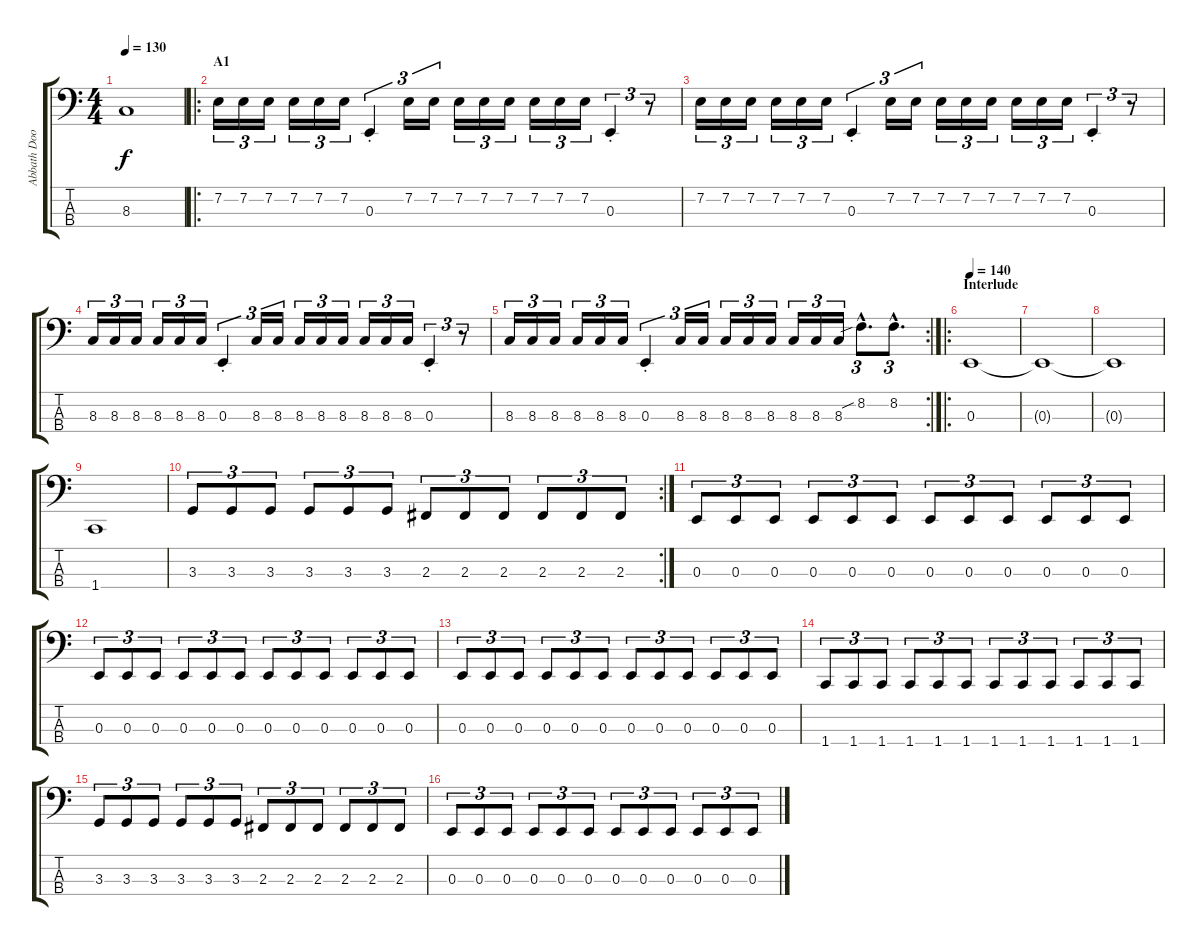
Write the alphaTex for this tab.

\track ("Abbath Doom Occulta (Bass)" "Abbath Doo") {instrument electricbasspick}
\staff {score tabs}
\tuning (D2 A1 E1 B0) {hide}
\ts (4 4)
\tempo 130
\clef f4
\ks c
8.3.1{dy f} |
\ro
\section ("" "A1")
7.2.16{tu (3 2)} 7.2.16{tu (3 2)} 7.2.16{tu (3 2)} 7.2.16{tu (3 2)} 7.2.16{tu (3 2)} 7.2.16{tu (3 2)} 0.3{st}.4{tu (3 2)} 7.2.16{tu (3 2)} 7.2.16{tu (3 2)} 7.2.16{tu (3 2)} 7.2.16{tu (3 2)} 7.2.16{tu (3 2)} 7.2.16{tu (3 2)} 7.2.16{tu (3 2)} 7.2.16{tu (3 2)} 0.3{st}.4{tu (3 2)} r.8{tu (3 2)} |
7.2.16{tu (3 2)} 7.2.16{tu (3 2)} 7.2.16{tu (3 2)} 7.2.16{tu (3 2)} 7.2.16{tu (3 2)} 7.2.16{tu (3 2)} 0.3{st}.4{tu (3 2)} 7.2.16{tu (3 2)} 7.2.16{tu (3 2)} 7.2.16{tu (3 2)} 7.2.16{tu (3 2)} 7.2.16{tu (3 2)} 7.2.16{tu (3 2)} 7.2.16{tu (3 2)} 7.2.16{tu (3 2)} 0.3{st}.4{tu (3 2)} r.8{tu (3 2)} |
8.3.16{tu (3 2)} 8.3.16{tu (3 2)} 8.3.16{tu (3 2)} 8.3.16{tu (3 2)} 8.3.16{tu (3 2)} 8.3.16{tu (3 2)} 0.3{st}.4{tu (3 2)} 8.3.16{tu (3 2)} 8.3.16{tu (3 2)} 8.3.16{tu (3 2)} 8.3.16{tu (3 2)} 8.3.16{tu (3 2)} 8.3.16{tu (3 2)} 8.3.16{tu (3 2)} 8.3.16{tu (3 2)} 0.3{st}.4{tu (3 2)} r.8{tu (3 2)} |
\rc 2
8.3.16{tu (3 2)} 8.3.16{tu (3 2)} 8.3.16{tu (3 2)} 8.3.16{tu (3 2)} 8.3.16{tu (3 2)} 8.3.16{tu (3 2)} 0.3{st}.4{tu (3 2)} 8.3.16{tu (3 2)} 8.3.16{tu (3 2)} 8.3.16{tu (3 2)} 8.3.16{tu (3 2)} 8.3.16{tu (3 2)} 8.3.16{tu (3 2)} 8.3.16{tu (3 2)} 8.3.16{tu (3 2)} 8.2{sib hac}.8{d tu (3 2)} 8.2{hac}.8{d tu (3 2)} |
\ro
\section ("" "Interlude")
\tempo 140
0.3.1 |
0.3{t}.1 |
0.3{t}.1 |
1.4.1 |
\rc 2
3.3.8{tu (3 2)} 3.3.8{tu (3 2)} 3.3.8{tu (3 2)} 3.3.8{tu (3 2)} 3.3.8{tu (3 2)} 3.3.8{tu (3 2)} 2.3.8{tu (3 2)} 2.3.8{tu (3 2)} 2.3.8{tu (3 2)} 2.3.8{tu (3 2)} 2.3.8{tu (3 2)} 2.3.8{tu (3 2)} |
0.3.8{tu (3 2)} 0.3.8{tu (3 2)} 0.3.8{tu (3 2)} 0.3.8{tu (3 2)} 0.3.8{tu (3 2)} 0.3.8{tu (3 2)} 0.3.8{tu (3 2)} 0.3.8{tu (3 2)} 0.3.8{tu (3 2)} 0.3.8{tu (3 2)} 0.3.8{tu (3 2)} 0.3.8{tu (3 2)} |
0.3.8{tu (3 2)} 0.3.8{tu (3 2)} 0.3.8{tu (3 2)} 0.3.8{tu (3 2)} 0.3.8{tu (3 2)} 0.3.8{tu (3 2)} 0.3.8{tu (3 2)} 0.3.8{tu (3 2)} 0.3.8{tu (3 2)} 0.3.8{tu (3 2)} 0.3.8{tu (3 2)} 0.3.8{tu (3 2)} |
0.3.8{tu (3 2)} 0.3.8{tu (3 2)} 0.3.8{tu (3 2)} 0.3.8{tu (3 2)} 0.3.8{tu (3 2)} 0.3.8{tu (3 2)} 0.3.8{tu (3 2)} 0.3.8{tu (3 2)} 0.3.8{tu (3 2)} 0.3.8{tu (3 2)} 0.3.8{tu (3 2)} 0.3.8{tu (3 2)} |
1.4.8{tu (3 2)} 1.4.8{tu (3 2)} 1.4.8{tu (3 2)} 1.4.8{tu (3 2)} 1.4.8{tu (3 2)} 1.4.8{tu (3 2)} 1.4.8{tu (3 2)} 1.4.8{tu (3 2)} 1.4.8{tu (3 2)} 1.4.8{tu (3 2)} 1.4.8{tu (3 2)} 1.4.8{tu (3 2)} |
3.3.8{tu (3 2)} 3.3.8{tu (3 2)} 3.3.8{tu (3 2)} 3.3.8{tu (3 2)} 3.3.8{tu (3 2)} 3.3.8{tu (3 2)} 2.3.8{tu (3 2)} 2.3.8{tu (3 2)} 2.3.8{tu (3 2)} 2.3.8{tu (3 2)} 2.3.8{tu (3 2)} 2.3.8{tu (3 2)} |
0.3.8{tu (3 2)} 0.3.8{tu (3 2)} 0.3.8{tu (3 2)} 0.3.8{tu (3 2)} 0.3.8{tu (3 2)} 0.3.8{tu (3 2)} 0.3.8{tu (3 2)} 0.3.8{tu (3 2)} 0.3.8{tu (3 2)} 0.3.8{tu (3 2)} 0.3.8{tu (3 2)} 0.3.8{tu (3 2)}
